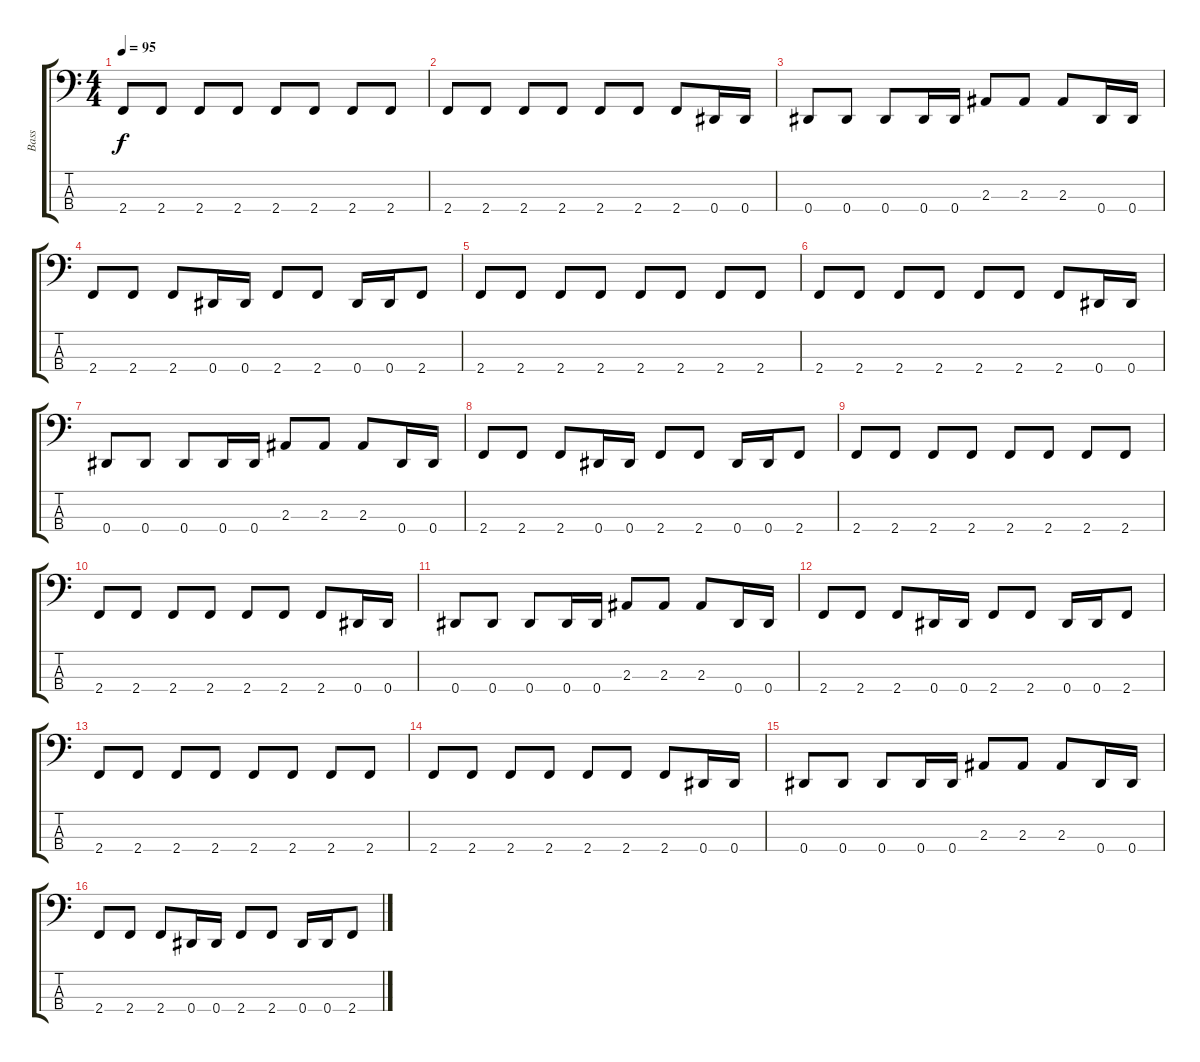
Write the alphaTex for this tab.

\track ("Bass" "Bass") {instrument electricbassfinger}
\staff {score tabs}
\tuning (Gb2 Db2 Ab1 Eb1) {hide}
\ts (4 4)
\tempo 95
\clef f4
\ks c
2.4.8{dy f} 2.4.8 2.4.8 2.4.8 2.4.8 2.4.8 2.4.8 2.4.8 |
2.4.8 2.4.8 2.4.8 2.4.8 2.4.8 2.4.8 2.4.8 0.4.16 0.4.16 |
0.4.8 0.4.8 0.4.8 0.4.16 0.4.16 2.3.8 2.3.8 2.3.8 0.4.16 0.4.16 |
2.4.8 2.4.8 2.4.8 0.4.16 0.4.16 2.4.8 2.4.8 0.4.16 0.4.16 2.4.8 |
2.4.8 2.4.8 2.4.8 2.4.8 2.4.8 2.4.8 2.4.8 2.4.8 |
2.4.8 2.4.8 2.4.8 2.4.8 2.4.8 2.4.8 2.4.8 0.4.16 0.4.16 |
0.4.8 0.4.8 0.4.8 0.4.16 0.4.16 2.3.8 2.3.8 2.3.8 0.4.16 0.4.16 |
2.4.8 2.4.8 2.4.8 0.4.16 0.4.16 2.4.8 2.4.8 0.4.16 0.4.16 2.4.8 |
2.4.8 2.4.8 2.4.8 2.4.8 2.4.8 2.4.8 2.4.8 2.4.8 |
2.4.8 2.4.8 2.4.8 2.4.8 2.4.8 2.4.8 2.4.8 0.4.16 0.4.16 |
0.4.8 0.4.8 0.4.8 0.4.16 0.4.16 2.3.8 2.3.8 2.3.8 0.4.16 0.4.16 |
2.4.8 2.4.8 2.4.8 0.4.16 0.4.16 2.4.8 2.4.8 0.4.16 0.4.16 2.4.8 |
2.4.8 2.4.8 2.4.8 2.4.8 2.4.8 2.4.8 2.4.8 2.4.8 |
2.4.8 2.4.8 2.4.8 2.4.8 2.4.8 2.4.8 2.4.8 0.4.16 0.4.16 |
0.4.8 0.4.8 0.4.8 0.4.16 0.4.16 2.3.8 2.3.8 2.3.8 0.4.16 0.4.16 |
2.4.8 2.4.8 2.4.8 0.4.16 0.4.16 2.4.8 2.4.8 0.4.16 0.4.16 2.4.8
